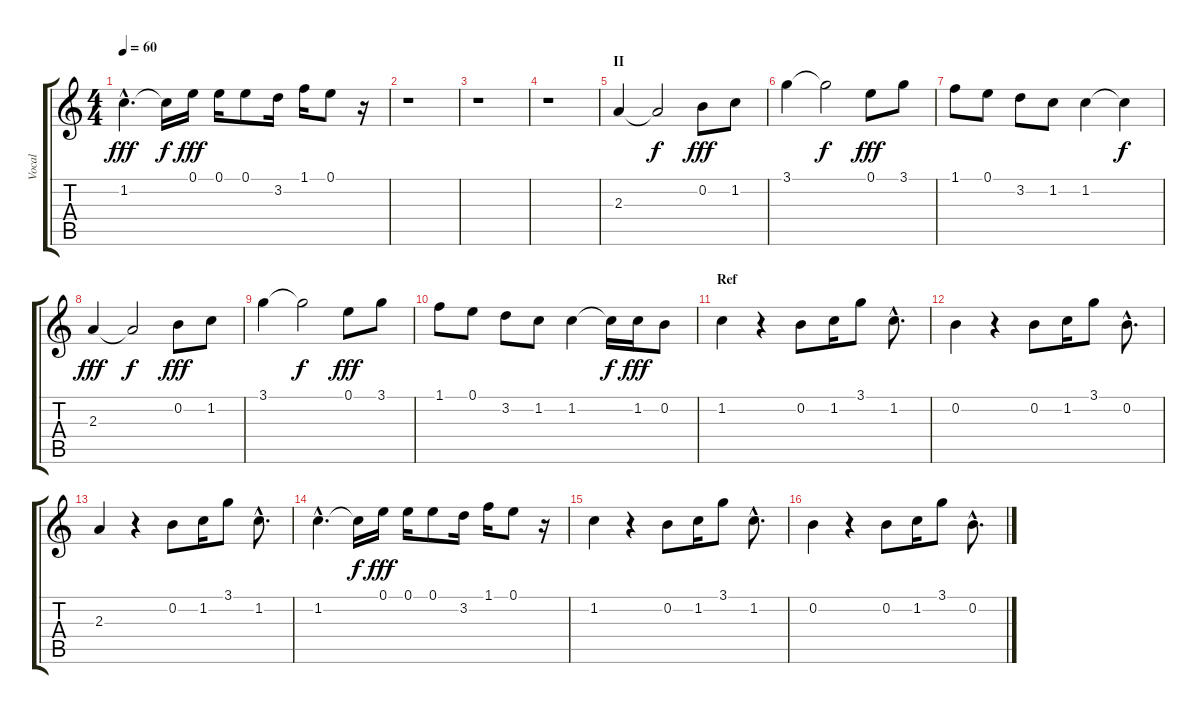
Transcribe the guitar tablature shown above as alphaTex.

\track ("Vocal" "Vocal") {instrument electricguitarclean}
\staff {score tabs}
\tuning (E4 B3 G3 D3 A2 E2) {hide}
\ts (4 4)
\tempo 60
\clef g2
\ks c
1.2{hac}.4{d dy fff} 1.2{t}.16{dy f} 0.1.16{dy fff} 0.1.16 0.1.8 3.2.16 1.1.16 0.1.8 r.16 |
r.1 |
r.1 |
r.1 |
\section ("" "II")
2.3.4 2.3{t}.2{dy f} 0.2.8{dy fff} 1.2.8 |
3.1.4 3.1{t}.2{dy f} 0.1.8{dy fff} 3.1.8 |
1.1.8 0.1.8 3.2.8 1.2.8 1.2.4 1.2{t}.4{dy f} |
2.3.4{dy fff} 2.3{t}.2{dy f} 0.2.8{dy fff} 1.2.8 |
3.1.4 3.1{t}.2{dy f} 0.1.8{dy fff} 3.1.8 |
1.1.8 0.1.8 3.2.8 1.2.8 1.2.4 1.2{t}.16{dy f} 1.2.16{dy fff} 0.2.8 |
\section ("" "Ref")
1.2.4 r.4 0.2.8 1.2.16 3.1.8 1.2{hac}.8{d} |
0.2.4 r.4 0.2.8 1.2.16 3.1.8 0.2{hac}.8{d} |
2.3.4 r.4 0.2.8 1.2.16 3.1.8 1.2{hac}.8{d} |
1.2{hac}.4{d} 1.2{t}.16{dy f} 0.1.16{dy fff} 0.1.16 0.1.8 3.2.16 1.1.16 0.1.8 r.16 |
1.2.4 r.4 0.2.8 1.2.16 3.1.8 1.2{hac}.8{d} |
0.2.4 r.4 0.2.8 1.2.16 3.1.8 0.2{hac}.8{d}
